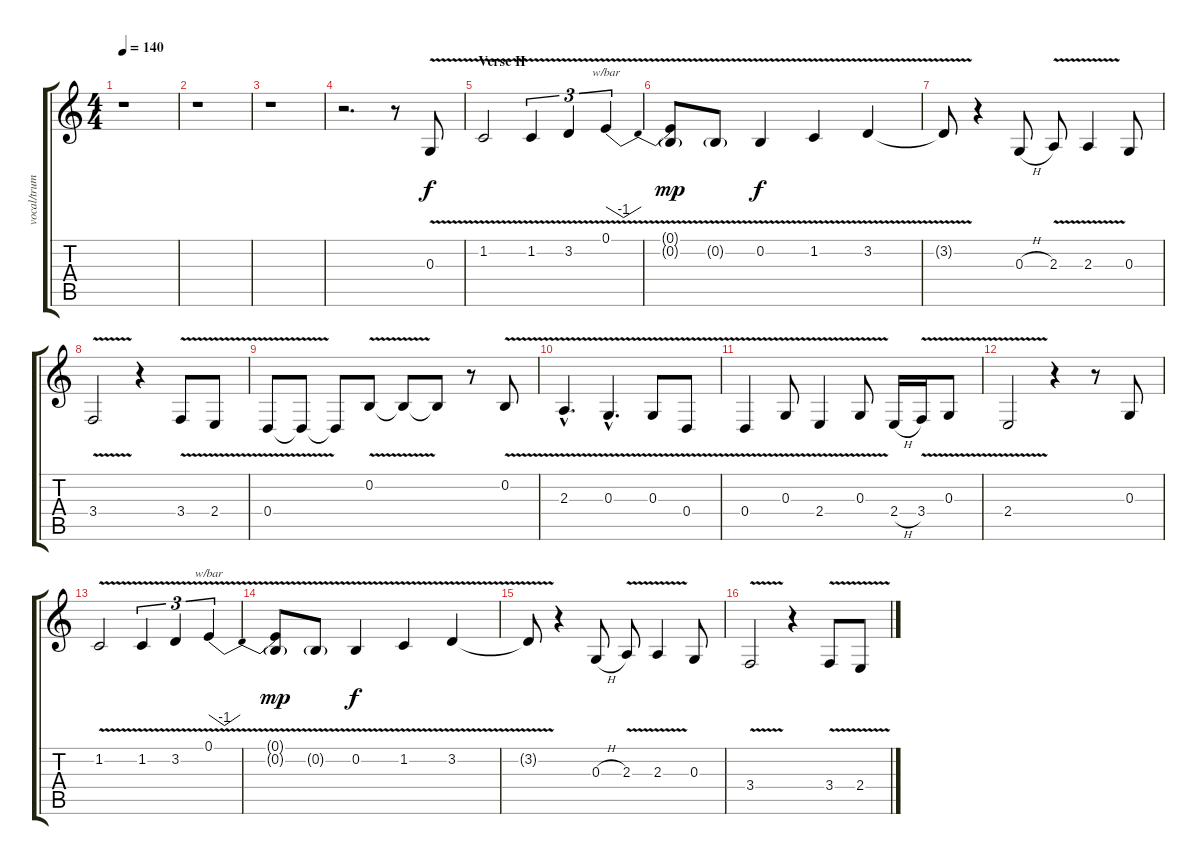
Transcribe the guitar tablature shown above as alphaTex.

\track ("vocal/trumpet" "vocal/trum") {instrument choiraahs}
\staff {score tabs}
\tuning (E4 B3 G3 D3 A2 E2) {hide}
\ts (4 4)
\tempo 140
\clef g2
\ks c
r.1{dy f} |
r.1 |
r.1 |
r.2{d volume 16 instrument choiraahs} r.8 0.3{v}.8 |
\section ("" "Verse II")
1.2{v}.2 1.2{v}.4{tu (3 2)} 3.2{v}.4{tu (3 2)} 0.1{v}.4{tu (3 2) tbe (dip default 0 0 30 -4 60 0)} |
(0.1{t} 0.2{v g}).8{dy mp} 0.2{v g}.8 0.2{v}.4{dy f} 1.2{v}.4 3.2{v}.4 |
3.2{t}.8 r.4 0.3{h}.8 2.3{v}.8 2.3{v}.4 0.3.8 |
3.4{v}.2 r.4 3.4{v}.8 2.4{v}.8 |
0.4{v}.8 0.4{t}.8 0.4{t}.8 0.2{v}.8 0.2{t}.8 0.2{t}.8 r.8 0.2{v}.8 |
2.3{v hac}.4{d} 0.3{v hac}.4{d} 0.3{v}.8 0.4{v}.8 |
0.4{v}.4 0.3{v}.8 2.4{v}.4 0.3{v}.8 2.4{h}.16 3.4{v}.16 0.3{v}.8 |
2.4{v}.2 r.4 r.8 0.3.8 |
1.2{v}.2 1.2{v}.4{tu (3 2)} 3.2{v}.4{tu (3 2)} 0.1{v}.4{tu (3 2) tbe (dip default 0 0 30 -4 60 0)} |
(0.1{t} 0.2{v g}).8{dy mp} 0.2{v g}.8 0.2{v}.4{dy f} 1.2{v}.4 3.2{v}.4 |
3.2{t}.8 r.4 0.3{h}.8 2.3{v}.8 2.3{v}.4 0.3.8 |
3.4{v}.2 r.4 3.4{v}.8 2.4{v}.8
